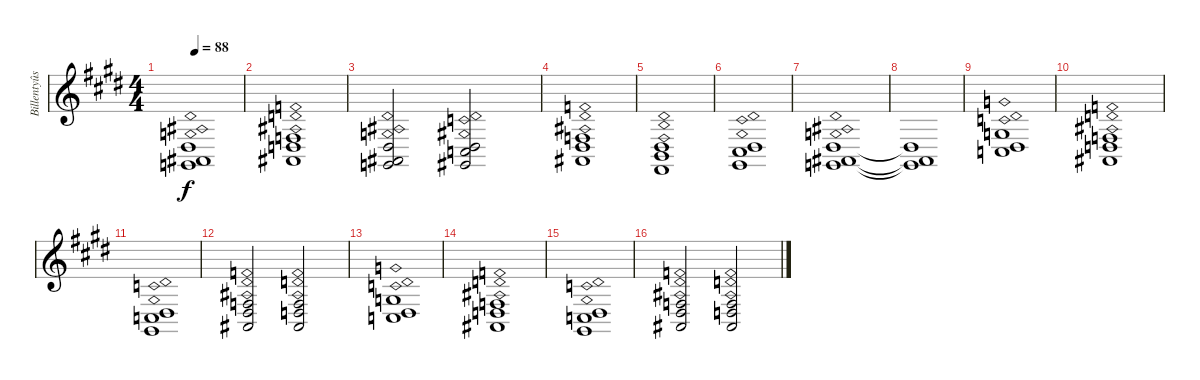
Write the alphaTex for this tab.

\track ("Billentyûs 1 (Mats Olausson)" "Billentyûs") {instrument synthstrings1}
\staff {score}
\tuning (E4 B3 G3 D3 A2 E2) {hide}
\ts (4 4)
\tempo 88
\clef g2
\ks e
(1.4{ph 12} 1.5{ph 12} 3.6{ph 12}).1{dy f} |
(3.4{ph 12} 5.5{ph 12} 6.6{ph 12}).1 |
(1.4{ph 12} 1.5{ph 12} 3.6{ph 12}).2 (1.4{ph 12} 3.5{ph 12} 4.6{ph 12}).2 |
(3.4{ph 12} 6.5{ph 12} 6.6{ph 12}).1 |
(1.4{ph 12} 2.5{ph 12} 2.6{ph 12}).1 |
(1.4{ph 12} 4.5{ph 12} 4.6{ph 12}).1 |
(1.4{ph 12} 1.5{ph 12} 3.6{ph 12}).1 |
(1.4{t} 1.5{t} 3.6{t}).1 |
(0.3{ph 12} 1.4{ph 12} 3.5{ph 12}).1 |
(3.4{ph 12} 5.5{ph 12} 6.6{ph 12}).1 |
(1.4{ph 12} 3.5{ph 12} 4.6{ph 12}).1 |
(3.4{ph 12} 6.5{ph 12} 6.6{ph 12}).2 (3.4{ph 12} 5.5{ph 12} 6.6{ph 12}).2 |
(0.3{ph 12} 1.4{ph 12} 3.5{ph 12}).1 |
(3.4{ph 12} 5.5{ph 12} 6.6{ph 12}).1 |
(1.4{ph 12} 3.5{ph 12} 4.6{ph 12}).1 |
(3.4{ph 12} 6.5{ph 12} 6.6{ph 12}).2 (3.4{ph 12} 5.5{ph 12} 6.6{ph 12}).2
